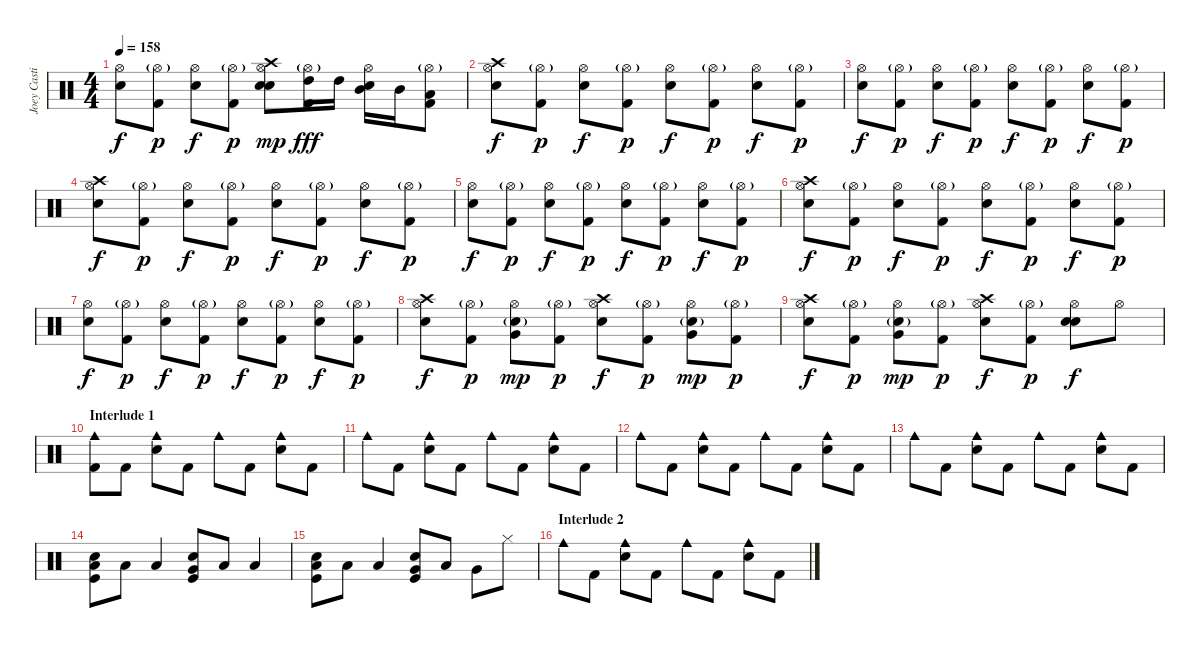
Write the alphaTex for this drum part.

\track ("Joey Castillo" "Joey Casti") {instrument percussion}
\staff {score}
\articulation defaults
\ts (4 4)
\tempo 158
\clef neutral
\ks c
("Hi-Hat (open)" "Electric Snare (hit)").8{dy f} ("Hi-Hat (open)"{g} "Kick (hit) 2").8{dy p} ("Hi-Hat (open)" "Electric Snare (hit)").8{dy f} ("Hi-Hat (open)"{g} "Kick (hit) 2").8{dy p} ("Hi-Hat (open)" "Crash high (hit)" "Electric Snare (hit)" "Snare (hit) 2").8{dy mp} ("Hi-Hat (open)"{g} "High Tom (hit)" "Kick (hit) 2").16{dy fff} "High Tom (hit)".16 ("Hi-Hat (open)" "Mid Tom (hit)" "Electric Snare (hit)").16 "Mid Tom (hit)".16 ("Hi-Hat (open)"{g} "Low Tom (hit)" "Kick (hit) 2").8 |
("Hi-Hat (open)" "Crash high (hit)" "Electric Snare (hit)").8{dy f} ("Hi-Hat (open)"{g} "Kick (hit) 2").8{dy p} ("Hi-Hat (open)" "Electric Snare (hit)").8{dy f} ("Hi-Hat (open)"{g} "Kick (hit) 2").8{dy p} ("Hi-Hat (open)" "Electric Snare (hit)").8{dy f} ("Hi-Hat (open)"{g} "Kick (hit) 2").8{dy p} ("Hi-Hat (open)" "Electric Snare (hit)").8{dy f} ("Hi-Hat (open)"{g} "Kick (hit) 2").8{dy p} |
("Hi-Hat (open)" "Electric Snare (hit)").8{dy f} ("Hi-Hat (open)"{g} "Kick (hit) 2").8{dy p} ("Hi-Hat (open)" "Electric Snare (hit)").8{dy f} ("Hi-Hat (open)"{g} "Kick (hit) 2").8{dy p} ("Hi-Hat (open)" "Electric Snare (hit)").8{dy f} ("Hi-Hat (open)"{g} "Kick (hit) 2").8{dy p} ("Hi-Hat (open)" "Electric Snare (hit)").8{dy f} ("Hi-Hat (open)"{g} "Kick (hit) 2").8{dy p} |
("Hi-Hat (open)" "Crash high (hit)" "Electric Snare (hit)").8{dy f} ("Hi-Hat (open)"{g} "Kick (hit) 2").8{dy p} ("Hi-Hat (open)" "Electric Snare (hit)").8{dy f} ("Hi-Hat (open)"{g} "Kick (hit) 2").8{dy p} ("Hi-Hat (open)" "Electric Snare (hit)").8{dy f} ("Hi-Hat (open)"{g} "Kick (hit) 2").8{dy p} ("Hi-Hat (open)" "Electric Snare (hit)").8{dy f} ("Hi-Hat (open)"{g} "Kick (hit) 2").8{dy p} |
("Hi-Hat (open)" "Electric Snare (hit)").8{dy f} ("Hi-Hat (open)"{g} "Kick (hit) 2").8{dy p} ("Hi-Hat (open)" "Electric Snare (hit)").8{dy f} ("Hi-Hat (open)"{g} "Kick (hit) 2").8{dy p} ("Hi-Hat (open)" "Electric Snare (hit)").8{dy f} ("Hi-Hat (open)"{g} "Kick (hit) 2").8{dy p} ("Hi-Hat (open)" "Electric Snare (hit)").8{dy f} ("Hi-Hat (open)"{g} "Kick (hit) 2").8{dy p} |
("Hi-Hat (open)" "Crash high (hit)" "Electric Snare (hit)").8{dy f} ("Hi-Hat (open)"{g} "Kick (hit) 2").8{dy p} ("Hi-Hat (open)" "Electric Snare (hit)").8{dy f} ("Hi-Hat (open)"{g} "Kick (hit) 2").8{dy p} ("Hi-Hat (open)" "Electric Snare (hit)").8{dy f} ("Hi-Hat (open)"{g} "Kick (hit) 2").8{dy p} ("Hi-Hat (open)" "Electric Snare (hit)").8{dy f} ("Hi-Hat (open)"{g} "Kick (hit) 2").8{dy p} |
("Hi-Hat (open)" "Electric Snare (hit)").8{dy f} ("Hi-Hat (open)"{g} "Kick (hit) 2").8{dy p} ("Hi-Hat (open)" "Electric Snare (hit)").8{dy f} ("Hi-Hat (open)"{g} "Kick (hit) 2").8{dy p} ("Hi-Hat (open)" "Electric Snare (hit)").8{dy f} ("Hi-Hat (open)"{g} "Kick (hit) 2").8{dy p} ("Hi-Hat (open)" "Electric Snare (hit)").8{dy f} ("Hi-Hat (open)"{g} "Kick (hit) 2").8{dy p} |
("Hi-Hat (open)" "Crash high (hit)" "Electric Snare (hit)").8{dy f} ("Hi-Hat (open)"{g} "Kick (hit) 2").8{dy p} ("Hi-Hat (open)" "Very Low Tom (hit)" "Electric Snare (hit)"{g}).8{dy mp} ("Hi-Hat (open)"{g} "Kick (hit) 2").8{dy p} ("Hi-Hat (open)" "Crash high (hit)" "Electric Snare (hit)").8{dy f} ("Hi-Hat (open)"{g} "Kick (hit) 2").8{dy p} ("Hi-Hat (open)" "Very Low Tom (hit)" "Electric Snare (hit)"{g}).8{dy mp} ("Hi-Hat (open)"{g} "Kick (hit) 2").8{dy p} |
("Hi-Hat (open)" "Crash high (hit)" "Electric Snare (hit)").8{dy f} ("Hi-Hat (open)"{g} "Kick (hit) 2").8{dy p} ("Hi-Hat (open)" "Very Low Tom (hit)" "Electric Snare (hit)"{g}).8{dy mp} ("Hi-Hat (open)"{g} "Kick (hit) 2").8{dy p} ("Hi-Hat (open)" "Crash high (hit)" "Electric Snare (hit)").8{dy f} ("Hi-Hat (open)"{g} "Kick (hit) 2").8{dy p} ("Hi-Hat (open)" "Electric Snare (hit)" "Electric Snare (hit)").8{dy f} "Hi-Hat (open)".8 |
\section ("" "Interlude 1")
("Cowbell medium (hit)" "Kick (hit) 2").8 "Kick (hit) 2".8 ("Cowbell medium (hit)" "Electric Snare (hit)").8 "Kick (hit) 2".8 "Cowbell medium (hit)".8 "Kick (hit) 2".8 ("Cowbell medium (hit)" "Electric Snare (hit)").8 "Kick (hit) 2".8 |
"Cowbell medium (hit)".8 "Kick (hit) 2".8 ("Cowbell medium (hit)" "Electric Snare (hit)").8 "Kick (hit) 2".8 "Cowbell medium (hit)".8 "Kick (hit) 2".8 ("Cowbell medium (hit)" "Electric Snare (hit)").8 "Kick (hit) 2".8 |
"Cowbell medium (hit)".8 "Kick (hit) 2".8 ("Cowbell medium (hit)" "Electric Snare (hit)").8 "Kick (hit) 2".8 "Cowbell medium (hit)".8 "Kick (hit) 2".8 ("Cowbell medium (hit)" "Electric Snare (hit)").8 "Kick (hit) 2".8 |
"Cowbell medium (hit)".8 "Kick (hit) 2".8 ("Cowbell medium (hit)" "Electric Snare (hit)").8 "Kick (hit) 2".8 "Cowbell medium (hit)".8 "Kick (hit) 2".8 ("Cowbell medium (hit)" "Electric Snare (hit)").8 "Kick (hit) 2".8 |
("Electric Snare (hit)" "Kick (hit)" "Low Floor Tom (hit)").8 "Low Floor Tom (hit)".8 "Low Floor Tom (hit)".4 ("Electric Snare (hit)" "Kick (hit)" "Very Low Tom (hit)").8 "Low Floor Tom (hit)".8 "Low Floor Tom (hit)".4 |
("Electric Snare (hit)" "Kick (hit)" "Low Floor Tom (hit)").8 "Low Floor Tom (hit)".8 "Low Floor Tom (hit)".4 ("Electric Snare (hit)" "Kick (hit)" "Very Low Tom (hit)").8 "Low Floor Tom (hit)".8 "Very Low Tom (hit)".8 "Hi-Hat (closed)".8 |
\section ("" "Interlude 2")
"Cowbell medium (hit)".8 "Kick (hit) 2".8 ("Cowbell medium (hit)" "Electric Snare (hit)").8 "Kick (hit) 2".8 "Cowbell medium (hit)".8 "Kick (hit) 2".8 ("Cowbell medium (hit)" "Electric Snare (hit)").8 "Kick (hit) 2".8
